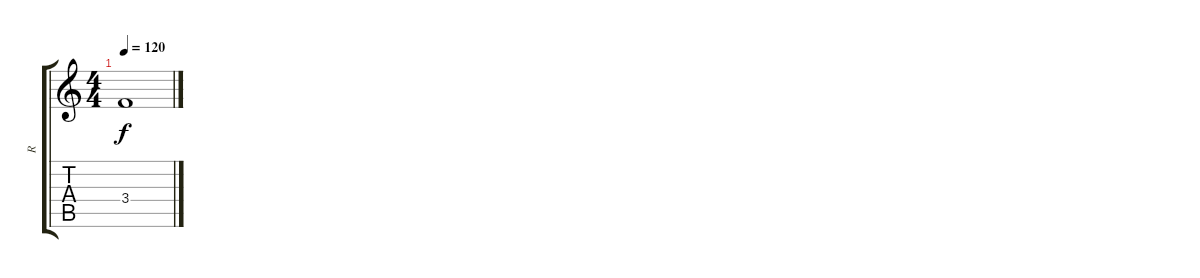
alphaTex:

\track ("R" "R") {instrument distortionguitar}
\staff {score tabs}
\tuning (E4 B3 G3 D3 A2 D2) {hide}
\ts (4 4)
\tempo 120
\clef g2
\ks c
3.4{t}.1{dy f}
